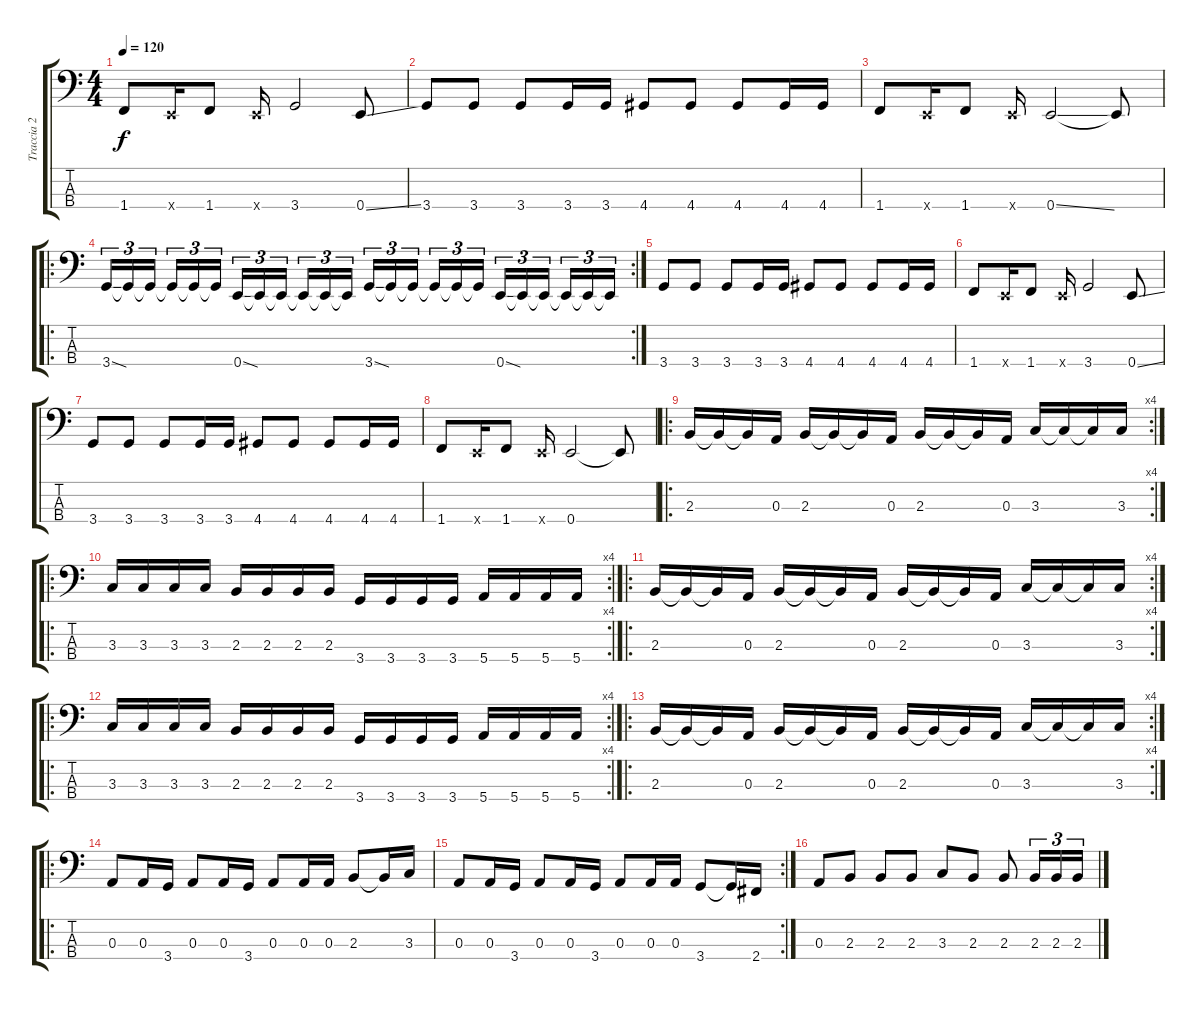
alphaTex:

\track ("Traccia 2" "Traccia 2") {instrument electricbassfinger}
\staff {score tabs}
\tuning (G2 D2 A1 E1) {hide}
\ts (4 4)
\tempo 120
\clef f4
\ks c
1.4.8{dy f} 0.4{x}.16 1.4.8 0.4{x}.16 3.4.2 0.4{ss}.8 |
3.4.8 3.4.8 3.4.8 3.4.16 3.4.16 4.4.8 4.4.8 4.4.8 4.4.16 4.4.16 |
1.4.8 0.4{x}.16 1.4.8 0.4{x}.16 0.4{ss}.2 0.4{t}.8 |
\ro
\rc 2
3.4{ss}.16{tu (3 2)} 3.4{t}.16{tu (3 2)} 3.4{t}.16{tu (3 2)} 3.4{t}.16{tu (3 2)} 3.4{t}.16{tu (3 2)} 3.4{t}.16{tu (3 2)} 0.4{ss}.16{tu (3 2)} 0.4{t}.16{tu (3 2)} 0.4{t}.16{tu (3 2)} 0.4{t}.16{tu (3 2)} 0.4{t}.16{tu (3 2)} 0.4{t}.16{tu (3 2)} 3.4{ss}.16{tu (3 2)} 3.4{t}.16{tu (3 2)} 3.4{t}.16{tu (3 2)} 3.4{t}.16{tu (3 2)} 3.4{t}.16{tu (3 2)} 3.4{t}.16{tu (3 2)} 0.4{ss}.16{tu (3 2)} 0.4{t}.16{tu (3 2)} 0.4{t}.16{tu (3 2)} 0.4{t}.16{tu (3 2)} 0.4{t}.16{tu (3 2)} 0.4{t}.16{tu (3 2)} |
3.4.8 3.4.8 3.4.8 3.4.16 3.4.16 4.4.8 4.4.8 4.4.8 4.4.16 4.4.16 |
1.4.8 0.4{x}.16 1.4.8 0.4{x}.16 3.4.2 0.4{ss}.8 |
3.4.8 3.4.8 3.4.8 3.4.16 3.4.16 4.4.8 4.4.8 4.4.8 4.4.16 4.4.16 |
1.4.8 0.4{x}.16 1.4.8 0.4{x}.16 0.4.2 0.4{t}.8 |
\ro
\rc 4
2.3.16 2.3{t}.16 2.3{t}.16 0.3.16 2.3.16 2.3{t}.16 2.3{t}.16 0.3.16 2.3.16 2.3{t}.16 2.3{t}.16 0.3.16 3.3.16 3.3{t}.16 3.3{t}.16 3.3.16 |
\ro
\rc 4
3.3.16 3.3.16 3.3.16 3.3.16 2.3.16 2.3.16 2.3.16 2.3.16 3.4.16 3.4.16 3.4.16 3.4.16 5.4.16 5.4.16 5.4.16 5.4.16 |
\ro
\rc 4
2.3.16 2.3{t}.16 2.3{t}.16 0.3.16 2.3.16 2.3{t}.16 2.3{t}.16 0.3.16 2.3.16 2.3{t}.16 2.3{t}.16 0.3.16 3.3.16 3.3{t}.16 3.3{t}.16 3.3.16 |
\ro
\rc 4
3.3.16 3.3.16 3.3.16 3.3.16 2.3.16 2.3.16 2.3.16 2.3.16 3.4.16 3.4.16 3.4.16 3.4.16 5.4.16 5.4.16 5.4.16 5.4.16 |
\ro
\rc 4
2.3.16 2.3{t}.16 2.3{t}.16 0.3.16 2.3.16 2.3{t}.16 2.3{t}.16 0.3.16 2.3.16 2.3{t}.16 2.3{t}.16 0.3.16 3.3.16 3.3{t}.16 3.3{t}.16 3.3.16 |
\ro
0.3.8 0.3.16 3.4.16 0.3.8 0.3.16 3.4.16 0.3.8 0.3.16 0.3.16 2.3.8 2.3{t}.16 3.3.16 |
\rc 2
0.3.8 0.3.16 3.4.16 0.3.8 0.3.16 3.4.16 0.3.8 0.3.16 0.3.16 3.4.8 3.4{t}.16 2.4.16 |
0.3.8 2.3.8 2.3.8 2.3.8 3.3.8 2.3.8 2.3.8 2.3.16{tu (3 2)} 2.3.16{tu (3 2)} 2.3.16{tu (3 2)}
